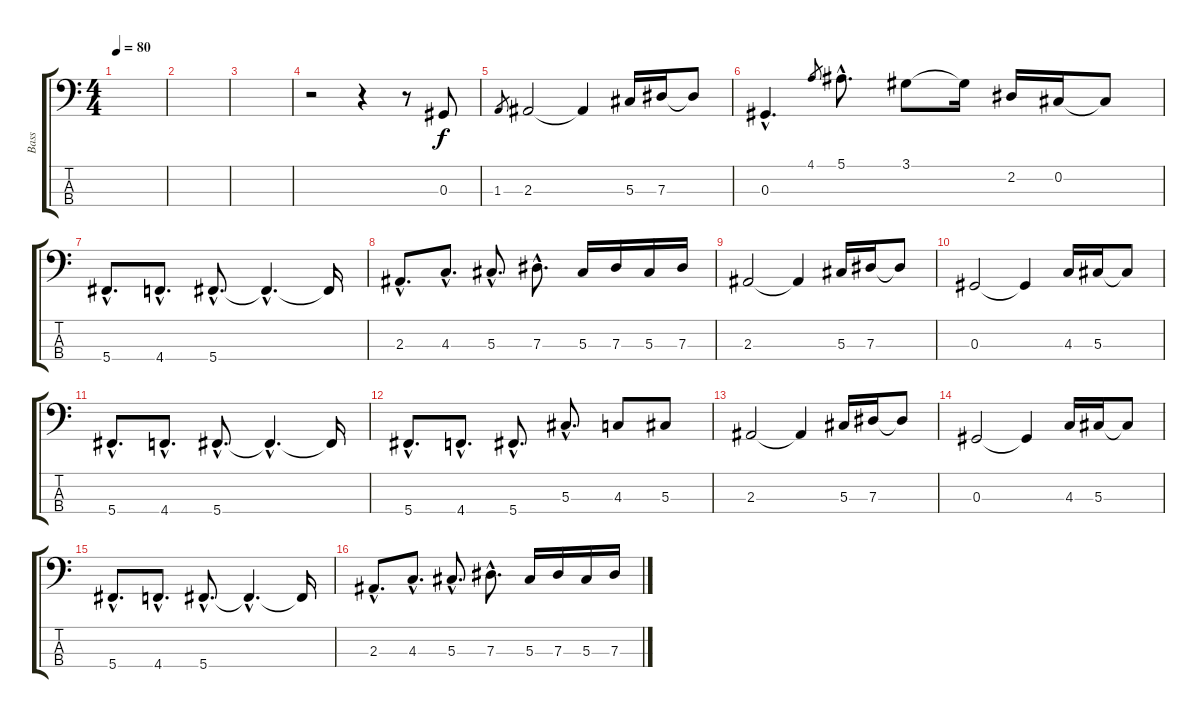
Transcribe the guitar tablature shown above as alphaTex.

\track ("Bass" "Bass") {instrument electricbasspick}
\staff {score tabs}
\tuning (F2 Db2 Ab1 Db1) {hide}
\ts (4 4)
\tempo 80
\clef f4
\ks c
|
|
|
r.2 r.4 r.8 0.3.8 |
1.3.8{gr} 2.3.2 2.3{t}.4 5.3.16 7.3.16 7.3{t}.8 |
0.3{hac}.4{d} 4.1.8{gr} 5.1{hac}.8{d} 3.1.8 3.1{t}.16 2.2.16 0.2.16 0.2{t}.8 |
5.4{hac}.8{d} 4.4{hac}.8{d} 5.4{hac}.8{d} 5.4{hac t}.4{d} 5.4{t}.16 |
2.3{hac}.8{d} 4.3{hac}.8{d} 5.3{hac}.8{d} 7.3{hac}.8{d} 5.3.16 7.3.16 5.3.16 7.3.16 |
2.3.2 2.3{t}.4 5.3.16 7.3.16 7.3{t}.8 |
0.3.2 0.3{t}.4 4.3.16 5.3.16 5.3{t}.8 |
5.4{hac}.8{d} 4.4{hac}.8{d} 5.4{hac}.8{d} 5.4{hac t}.4{d} 5.4{t}.16 |
5.4{hac}.8{d} 4.4{hac}.8{d} 5.4{hac}.8{d} 5.3{hac}.8{d} 4.3.8 5.3.8 |
2.3.2 2.3{t}.4 5.3.16 7.3.16 7.3{t}.8 |
0.3.2 0.3{t}.4 4.3.16 5.3.16 5.3{t}.8 |
5.4{hac}.8{d} 4.4{hac}.8{d} 5.4{hac}.8{d} 5.4{hac t}.4{d} 5.4{t}.16 |
2.3{hac}.8{d} 4.3{hac}.8{d} 5.3{hac}.8{d} 7.3{hac}.8{d} 5.3.16 7.3.16 5.3.16 7.3.16
